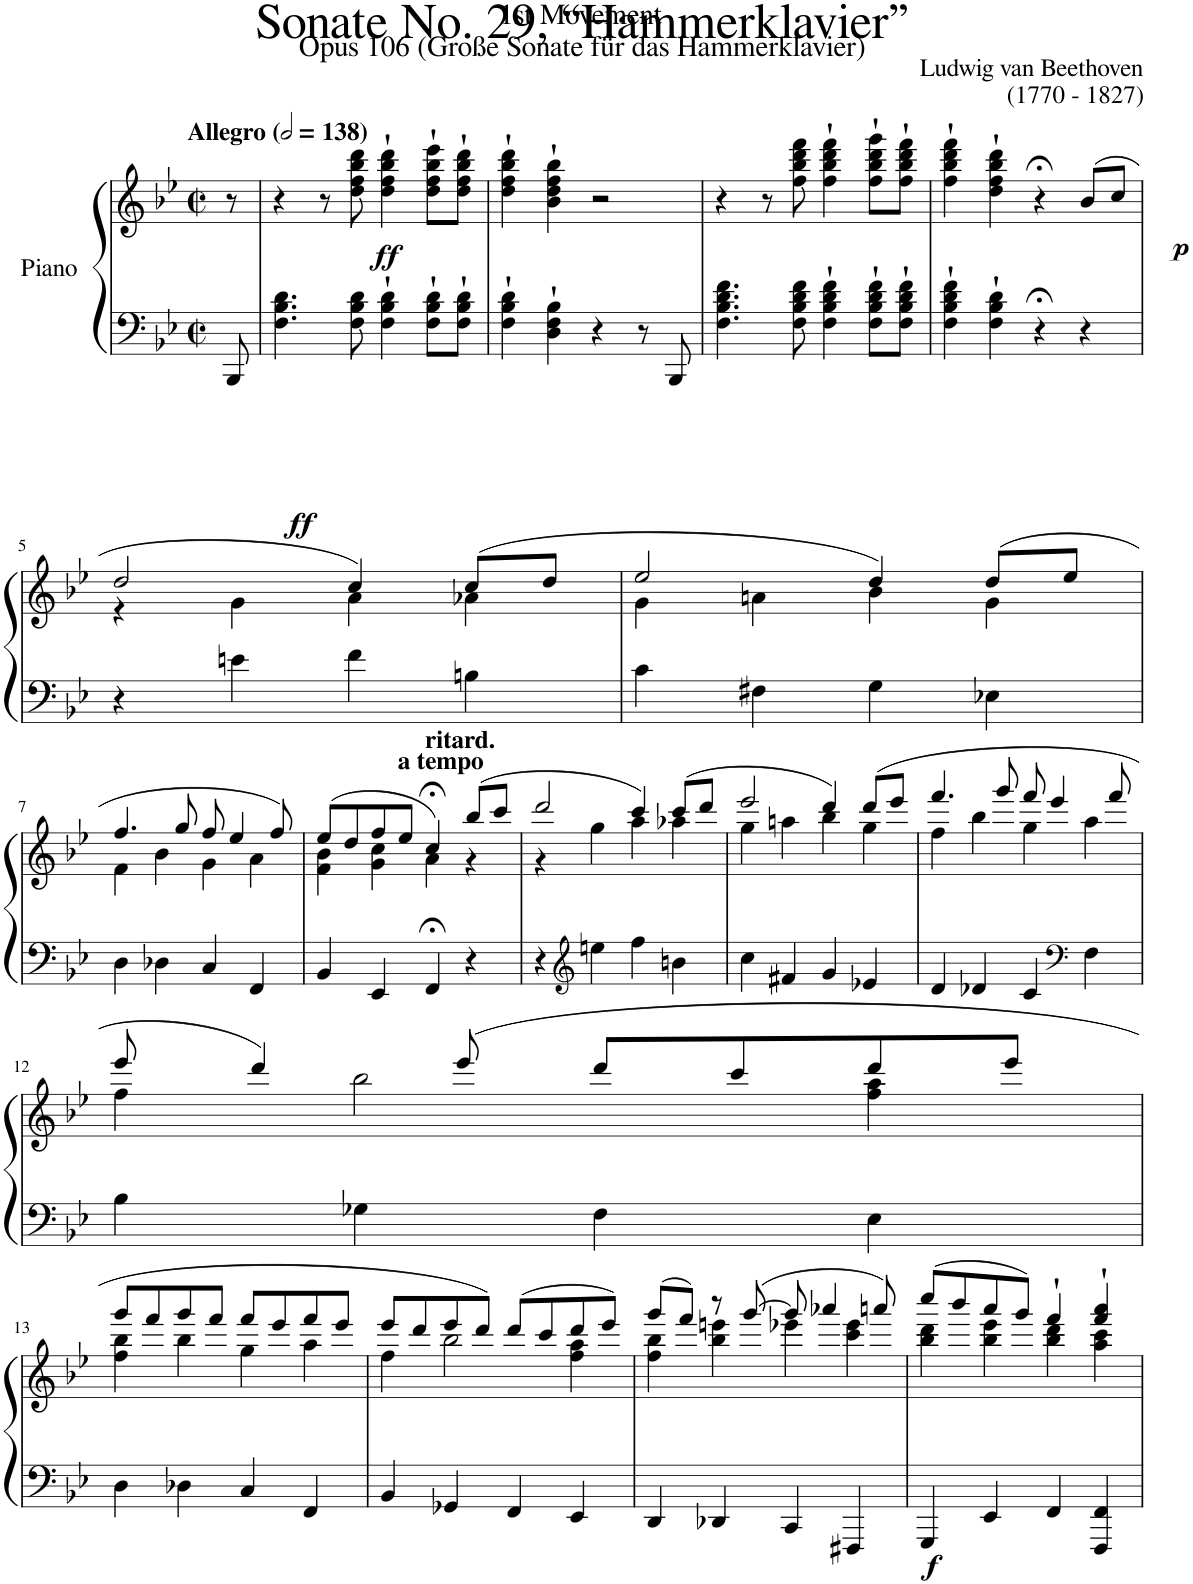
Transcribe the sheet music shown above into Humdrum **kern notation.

**kern	**kern	**dynam
*part1	*part1	*part1
*staff2	*staff1	*staff1/2
*I"Piano	*	*
*I'Pno	*	*
*clefF4	*clefG2	*
*k[b-e-]	*k[b-e-]	*
*M4/4	*M4/4	*
*met(c|)	*met(c|)	*
*MM276	*MM276	*
=	=	=
!	!LO:TX:a:B:t=Allegro	!
!	!	!LO:DY:b=2
8BBB-/	8r	ff
=1	=1	=1
4.F\ 4.B-\ 4.d\	4r	.
.	8r	.
!	!	!LO:DY:b
8F\ 8B-\ 8d\	8dd\ 8ff\ 8bb-\ 8ddd\	ff
4F\'` 4B-\'` 4d\'`	4dd\'` 4ff\'` 4bb-\'` 4ddd\'`	.
8F\'` 8B-\'` 8d\'`L	8dd\'` 8ff\'` 8bb-\'` 8eee-\'`L	.
8F\'` 8B-\'` 8d\'`J	8dd\'` 8ff\'` 8bb-\'` 8ddd\'`J	.
=2	=2	=2
4F\'` 4B-\'` 4d\'`	4dd\'` 4ff\'` 4bb-\'` 4ddd\'`	.
4D\'` 4F\'` 4B-\'`	4b-\'` 4dd\'` 4ff\'` 4bb-\'`	.
4r	2r	.
8r	.	.
8BBB-/	.	.
=3	=3	=3
4.F\ 4.B-\ 4.d\ 4.f\	4r	.
.	8r	.
8F\ 8B-\ 8d\ 8f\	8ff\ 8bb-\ 8ddd\ 8fff\	.
4F\'` 4B-\'` 4d\'` 4f\'`	4ff\'` 4bb-\'` 4ddd\'` 4fff\'`	.
8F\'` 8B-\'` 8d\'` 8f\'`L	8ff\'` 8bb-\'` 8ddd\'` 8ggg\'`L	.
8F\'` 8B-\'` 8d\'` 8f\'`J	8ff\'` 8bb-\'` 8ddd\'` 8fff\'`J	.
=4	=4	=4
4F\'` 4B-\'` 4d\'` 4f\'`	4ff\'` 4bb-\'` 4ddd\'` 4fff\'`	.
4F\'` 4B-\'` 4d\'`	4dd\'` 4ff\'` 4bb-\'` 4ddd\'`	.
4r;<	4r;<	.
!	!	!LO:DY:b
4r	(8b-/L	p
.	8cc/J	.
!!LO:LB:g=z
=5	=5	=5
*	*^	*
4r	2dd/	4r	.
4en\	.	4g\	.
4f\	4cc/)	4a\	.
4Bn\	(8cc/L	4a-X\	.
.	8dd/J	.	.
=6	=6	=6	=6
4c\	2ee-/	4g\	.
4F#X\	.	4an\	.
4G\	4dd/)	4b-\	.
4E-X\	(8dd/L	4g\	.
.	8ee-/J	.	.
!!LO:LB:g=z	!!
=7	=7	=7	=7
4D\	4.ff/	4f\	.
4D-X\	.	4b-\	.
.	8gg/	.	.
4C/	8ff/	4g\	.
.	4ee-/	.	.
4FF/	.	4a\	.
.	8ff/)	.	.
=8	=8	=8	=8
4BB-/	(8ee-/L	4f\ 4b-\	.
.	8dd/	.	.
4EE-/	8ff/	4g\ 4cc\	.
!	!LO:TX:a:B:t=a tempo	!	!
.	8ee-/J	.	.
!	!LO:TX:a:B:t=ritard.	!	!
4FF;</	4cc;</)	4a\	.
4r	(8bb-/L	4r	.
.	8ccc/J	.	.
=9	=9	=9	=9
4r	2ddd/	4r	.
*clefG2	*	*	*
4een\	.	4gg\	.
4ff\	4ccc/)	4aa\	.
4bn\	(8ccc/L	4aa-X\	.
.	8ddd/J	.	.
=10	=10	=10	=10
4cc\	2eee-/	4gg\	.
4f#X/	.	4aan\	.
4g/	4ddd/)	4bb-\	.
4e-X/	(8ddd/L	4gg\	.
.	8eee-/J	.	.
=11	=11	=11	=11
4d/	4.fff/	4ff\	.
4d-X/	.	4bb-\	.
.	8ggg/	.	.
4c/	8fff/	4gg\	.
.	4eee-/	.	.
*clefF4	*	*	*
4F\	.	4aa\	.
.	8fff/	.	.
!!LO:LB:g=z	!!
=12	=12	=12	=12
4B-\	8eee-/	4ff\	.
.	4ddd/)	.	.
4G-X\	.	2bb-\	.
.	(8eee-/	.	.
4F\	8ddd/L	.	.
.	8ccc/	.	.
4E-\	8ddd/	4ff\ 4aa\	.
.	8eee-/J	.	.
!!LO:LB:g=z	!!
=13	=13	=13	=13
4D\	8ggg/L	4ff\ 4bb-\	.
.	8fff/	.	.
4D-X\	8ggg/	4bb-\	.
.	8fff/J	.	.
4C/	8fff/L	4gg\	.
.	8eee-/	.	.
4FF/	8fff/	4aa\	.
.	8eee-/J	.	.
=14	=14	=14	=14
4BB-/	8eee-/L	4ff\	.
.	8ddd/	.	.
4GG-X/	8eee-/	2bb-\	.
.	8ddd/J)	.	.
4FF/	(8ddd/L	.	.
.	8ccc/	.	.
4EE-/	8ddd/	4ff\ 4aa\	.
.	8eee-/J)	.	.
=15	=15	=15	=15
4DD/	(8ggg/L	4ff\ 4bb-\	.
.	8fff/J)	.	.
4DD-X/	8r	4bb-\ 4eeen\	.
.	([8ggg/	.	.
4CC/	8ggg/]	4eee-X\	.
.	4aaa-X/	.	.
4FFF#X/	.	4ccc\ 4eee-\	.
.	8aaan/)	.	.
=16	=16	=16	=16
!	!	!	!LO:DY:b=2
4GGG/	(8cccc/L	4bb-\ 4ddd\	f
.	8bbb-/	.	.
4EE-/	8aaa/	4bb-\ 4eee-\	.
.	8ggg/J)	.	.
4FF/	4fff'`/	4bb-\' 4ddd\'	.
4FFF/ 4FF/	4fff/'` 4aaa/'`	4aa\' 4ccc\'	.
*	*v	*v	*
=	=	=
*-	*-	*-
